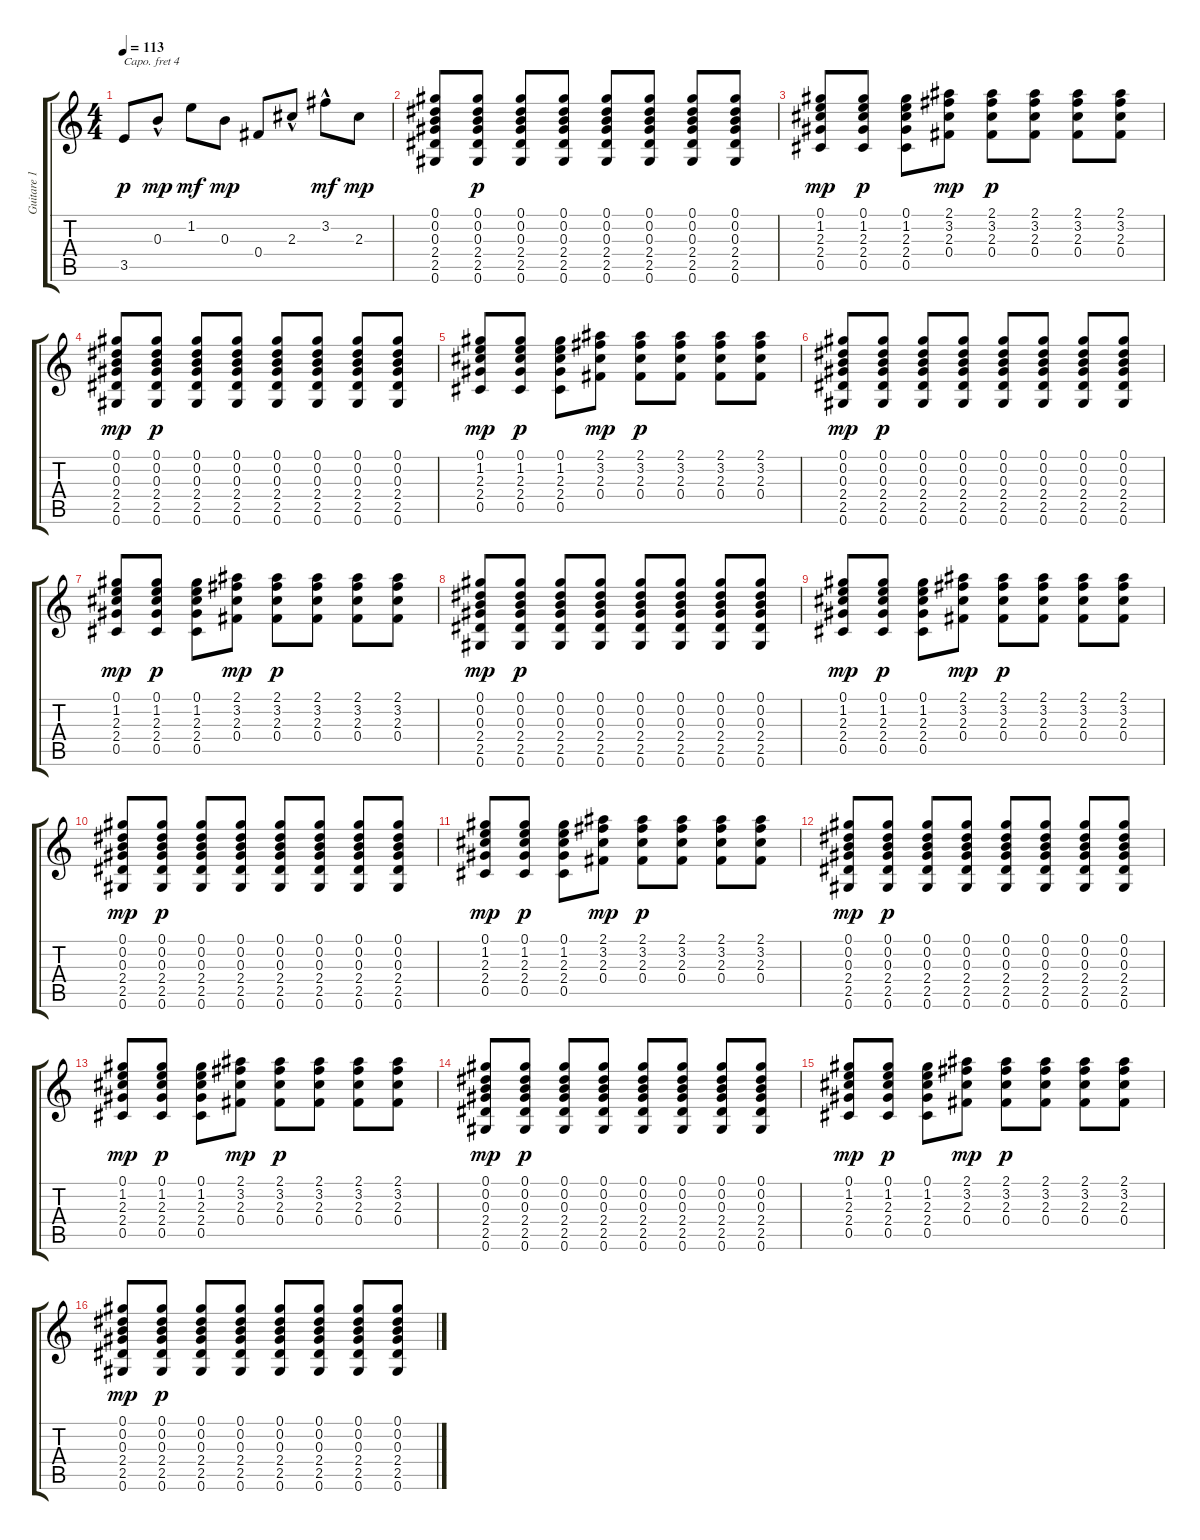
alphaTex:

\track ("Guitare 1 capo=4" "Guitare 1 ") {instrument acousticguitarsteel}
\staff {score tabs}
\capo 4
\tuning (E4 B3 G3 D3 A2 E2) {hide}
\ts (4 4)
\tempo 113
\clef g2
\ks c
3.5.8{dy p} 0.3{hac}.8{dy mp} 1.2.8{dy mf} 0.3.8{dy mp} 0.4.8 2.3{hac}.8 3.2{hac}.8{dy mf} 2.3.8{dy mp} |
(0.1 0.2 0.3 2.4 2.5 0.6).8{volume 9} (0.1 0.2 0.3 2.4 2.5 0.6).8{dy p} (0.1 0.2 0.3 2.4 2.5 0.6).8 (0.1 0.2 0.3 2.4 2.5 0.6).8 (0.1 0.2 0.3 2.4 2.5 0.6).8 (0.1 0.2 0.3 2.4 2.5 0.6).8 (0.1 0.2 0.3 2.4 2.5 0.6).8 (0.1 0.2 0.3 2.4 2.5 0.6).8 |
(0.1 1.2 2.3 2.4 0.5).8{dy mp} (0.1 1.2 2.3 2.4 0.5).8{dy p} (0.1 1.2 2.3 2.4 0.5).8 (2.1 3.2 2.3 0.4).8{dy mp} (2.1 3.2 2.3 0.4).8{dy p} (2.1 3.2 2.3 0.4).8 (2.1 3.2 2.3 0.4).8 (2.1 3.2 2.3 0.4).8 |
(0.1 0.2 0.3 2.4 2.5 0.6).8{dy mp} (0.1 0.2 0.3 2.4 2.5 0.6).8{dy p} (0.1 0.2 0.3 2.4 2.5 0.6).8 (0.1 0.2 0.3 2.4 2.5 0.6).8 (0.1 0.2 0.3 2.4 2.5 0.6).8 (0.1 0.2 0.3 2.4 2.5 0.6).8 (0.1 0.2 0.3 2.4 2.5 0.6).8 (0.1 0.2 0.3 2.4 2.5 0.6).8 |
(0.1 1.2 2.3 2.4 0.5).8{dy mp} (0.1 1.2 2.3 2.4 0.5).8{dy p} (0.1 1.2 2.3 2.4 0.5).8 (2.1 3.2 2.3 0.4).8{dy mp} (2.1 3.2 2.3 0.4).8{dy p} (2.1 3.2 2.3 0.4).8 (2.1 3.2 2.3 0.4).8 (2.1 3.2 2.3 0.4).8 |
(0.1 0.2 0.3 2.4 2.5 0.6).8{dy mp} (0.1 0.2 0.3 2.4 2.5 0.6).8{dy p} (0.1 0.2 0.3 2.4 2.5 0.6).8 (0.1 0.2 0.3 2.4 2.5 0.6).8 (0.1 0.2 0.3 2.4 2.5 0.6).8 (0.1 0.2 0.3 2.4 2.5 0.6).8 (0.1 0.2 0.3 2.4 2.5 0.6).8 (0.1 0.2 0.3 2.4 2.5 0.6).8 |
(0.1 1.2 2.3 2.4 0.5).8{dy mp} (0.1 1.2 2.3 2.4 0.5).8{dy p} (0.1 1.2 2.3 2.4 0.5).8 (2.1 3.2 2.3 0.4).8{dy mp} (2.1 3.2 2.3 0.4).8{dy p} (2.1 3.2 2.3 0.4).8 (2.1 3.2 2.3 0.4).8 (2.1 3.2 2.3 0.4).8 |
(0.1 0.2 0.3 2.4 2.5 0.6).8{dy mp} (0.1 0.2 0.3 2.4 2.5 0.6).8{dy p} (0.1 0.2 0.3 2.4 2.5 0.6).8 (0.1 0.2 0.3 2.4 2.5 0.6).8 (0.1 0.2 0.3 2.4 2.5 0.6).8 (0.1 0.2 0.3 2.4 2.5 0.6).8 (0.1 0.2 0.3 2.4 2.5 0.6).8 (0.1 0.2 0.3 2.4 2.5 0.6).8 |
(0.1 1.2 2.3 2.4 0.5).8{dy mp} (0.1 1.2 2.3 2.4 0.5).8{dy p} (0.1 1.2 2.3 2.4 0.5).8 (2.1 3.2 2.3 0.4).8{dy mp} (2.1 3.2 2.3 0.4).8{dy p} (2.1 3.2 2.3 0.4).8 (2.1 3.2 2.3 0.4).8 (2.1 3.2 2.3 0.4).8 |
(0.1 0.2 0.3 2.4 2.5 0.6).8{dy mp} (0.1 0.2 0.3 2.4 2.5 0.6).8{dy p} (0.1 0.2 0.3 2.4 2.5 0.6).8 (0.1 0.2 0.3 2.4 2.5 0.6).8 (0.1 0.2 0.3 2.4 2.5 0.6).8 (0.1 0.2 0.3 2.4 2.5 0.6).8 (0.1 0.2 0.3 2.4 2.5 0.6).8 (0.1 0.2 0.3 2.4 2.5 0.6).8 |
(0.1 1.2 2.3 2.4 0.5).8{dy mp} (0.1 1.2 2.3 2.4 0.5).8{dy p} (0.1 1.2 2.3 2.4 0.5).8 (2.1 3.2 2.3 0.4).8{dy mp} (2.1 3.2 2.3 0.4).8{dy p} (2.1 3.2 2.3 0.4).8 (2.1 3.2 2.3 0.4).8 (2.1 3.2 2.3 0.4).8 |
(0.1 0.2 0.3 2.4 2.5 0.6).8{dy mp} (0.1 0.2 0.3 2.4 2.5 0.6).8{dy p} (0.1 0.2 0.3 2.4 2.5 0.6).8 (0.1 0.2 0.3 2.4 2.5 0.6).8 (0.1 0.2 0.3 2.4 2.5 0.6).8 (0.1 0.2 0.3 2.4 2.5 0.6).8 (0.1 0.2 0.3 2.4 2.5 0.6).8 (0.1 0.2 0.3 2.4 2.5 0.6).8 |
(0.1 1.2 2.3 2.4 0.5).8{dy mp} (0.1 1.2 2.3 2.4 0.5).8{dy p} (0.1 1.2 2.3 2.4 0.5).8 (2.1 3.2 2.3 0.4).8{dy mp} (2.1 3.2 2.3 0.4).8{dy p} (2.1 3.2 2.3 0.4).8 (2.1 3.2 2.3 0.4).8 (2.1 3.2 2.3 0.4).8 |
(0.1 0.2 0.3 2.4 2.5 0.6).8{dy mp} (0.1 0.2 0.3 2.4 2.5 0.6).8{dy p} (0.1 0.2 0.3 2.4 2.5 0.6).8 (0.1 0.2 0.3 2.4 2.5 0.6).8 (0.1 0.2 0.3 2.4 2.5 0.6).8 (0.1 0.2 0.3 2.4 2.5 0.6).8 (0.1 0.2 0.3 2.4 2.5 0.6).8 (0.1 0.2 0.3 2.4 2.5 0.6).8 |
(0.1 1.2 2.3 2.4 0.5).8{dy mp} (0.1 1.2 2.3 2.4 0.5).8{dy p} (0.1 1.2 2.3 2.4 0.5).8 (2.1 3.2 2.3 0.4).8{dy mp} (2.1 3.2 2.3 0.4).8{dy p} (2.1 3.2 2.3 0.4).8 (2.1 3.2 2.3 0.4).8 (2.1 3.2 2.3 0.4).8 |
(0.1 0.2 0.3 2.4 2.5 0.6).8{dy mp} (0.1 0.2 0.3 2.4 2.5 0.6).8{dy p} (0.1 0.2 0.3 2.4 2.5 0.6).8 (0.1 0.2 0.3 2.4 2.5 0.6).8 (0.1 0.2 0.3 2.4 2.5 0.6).8 (0.1 0.2 0.3 2.4 2.5 0.6).8 (0.1 0.2 0.3 2.4 2.5 0.6).8 (0.1 0.2 0.3 2.4 2.5 0.6).8
